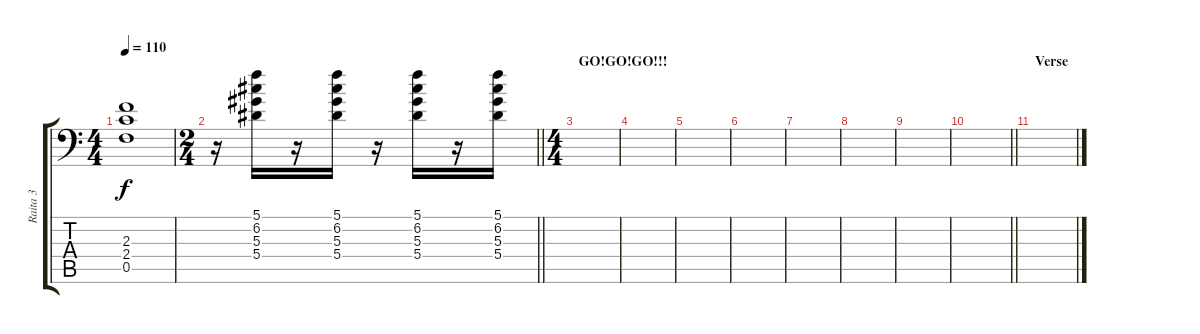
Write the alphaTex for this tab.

\track ("Raita 3" "Raita 3") {instrument distortionguitar}
\staff {score tabs}
\tuning (C4 G3 Eb3 Bb2 F2 Bb1) {hide}
\ts (4 4)
\tempo 110
\clef f4
\ks c
(2.3 2.4 0.5).1{dy f} |
\ts (2 4)
\barLineRight lightlight
r.16{volume 0} (5.1 6.2 5.3 5.4).16{volume 16} r.16 (5.1 6.2 5.3 5.4).16 r.16 (5.1 6.2 5.3 5.4).16 r.16 (5.1 6.2 5.3 5.4).16 |
\ts (4 4)
\section ("" "GO!GO!GO!!!")
|
|
|
|
|
|
|
\barLineRight lightlight
|
\section ("" "Verse")
